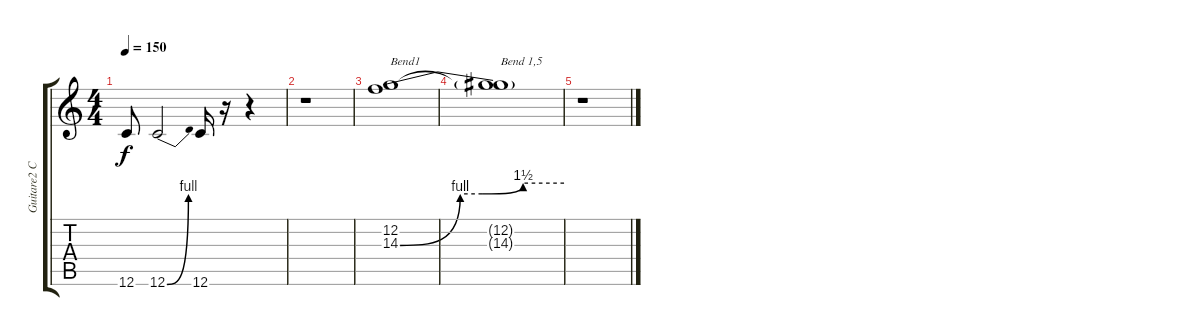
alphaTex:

\track ("Guitare2 C" "Guitare2 C") {instrument distortionguitar}
\staff {score tabs}
\tuning (C4 G3 Eb3 Bb2 F2 C2) {hide}
\ts (4 4)
\tempo 150
\clef g2
\ks c
12.6.8{dy f} 12.6{be (bend 0 0 60 4)}.2 12.6.16 r.16 r.4 |
r.1 |
(12.2 14.3{be (custom 0 0 22 4 30 4 45 6 60 6)}).1{txt "Bend1"} |
(12.2{t} 14.3{t}).1{txt "Bend 1,5"} |
r.1
